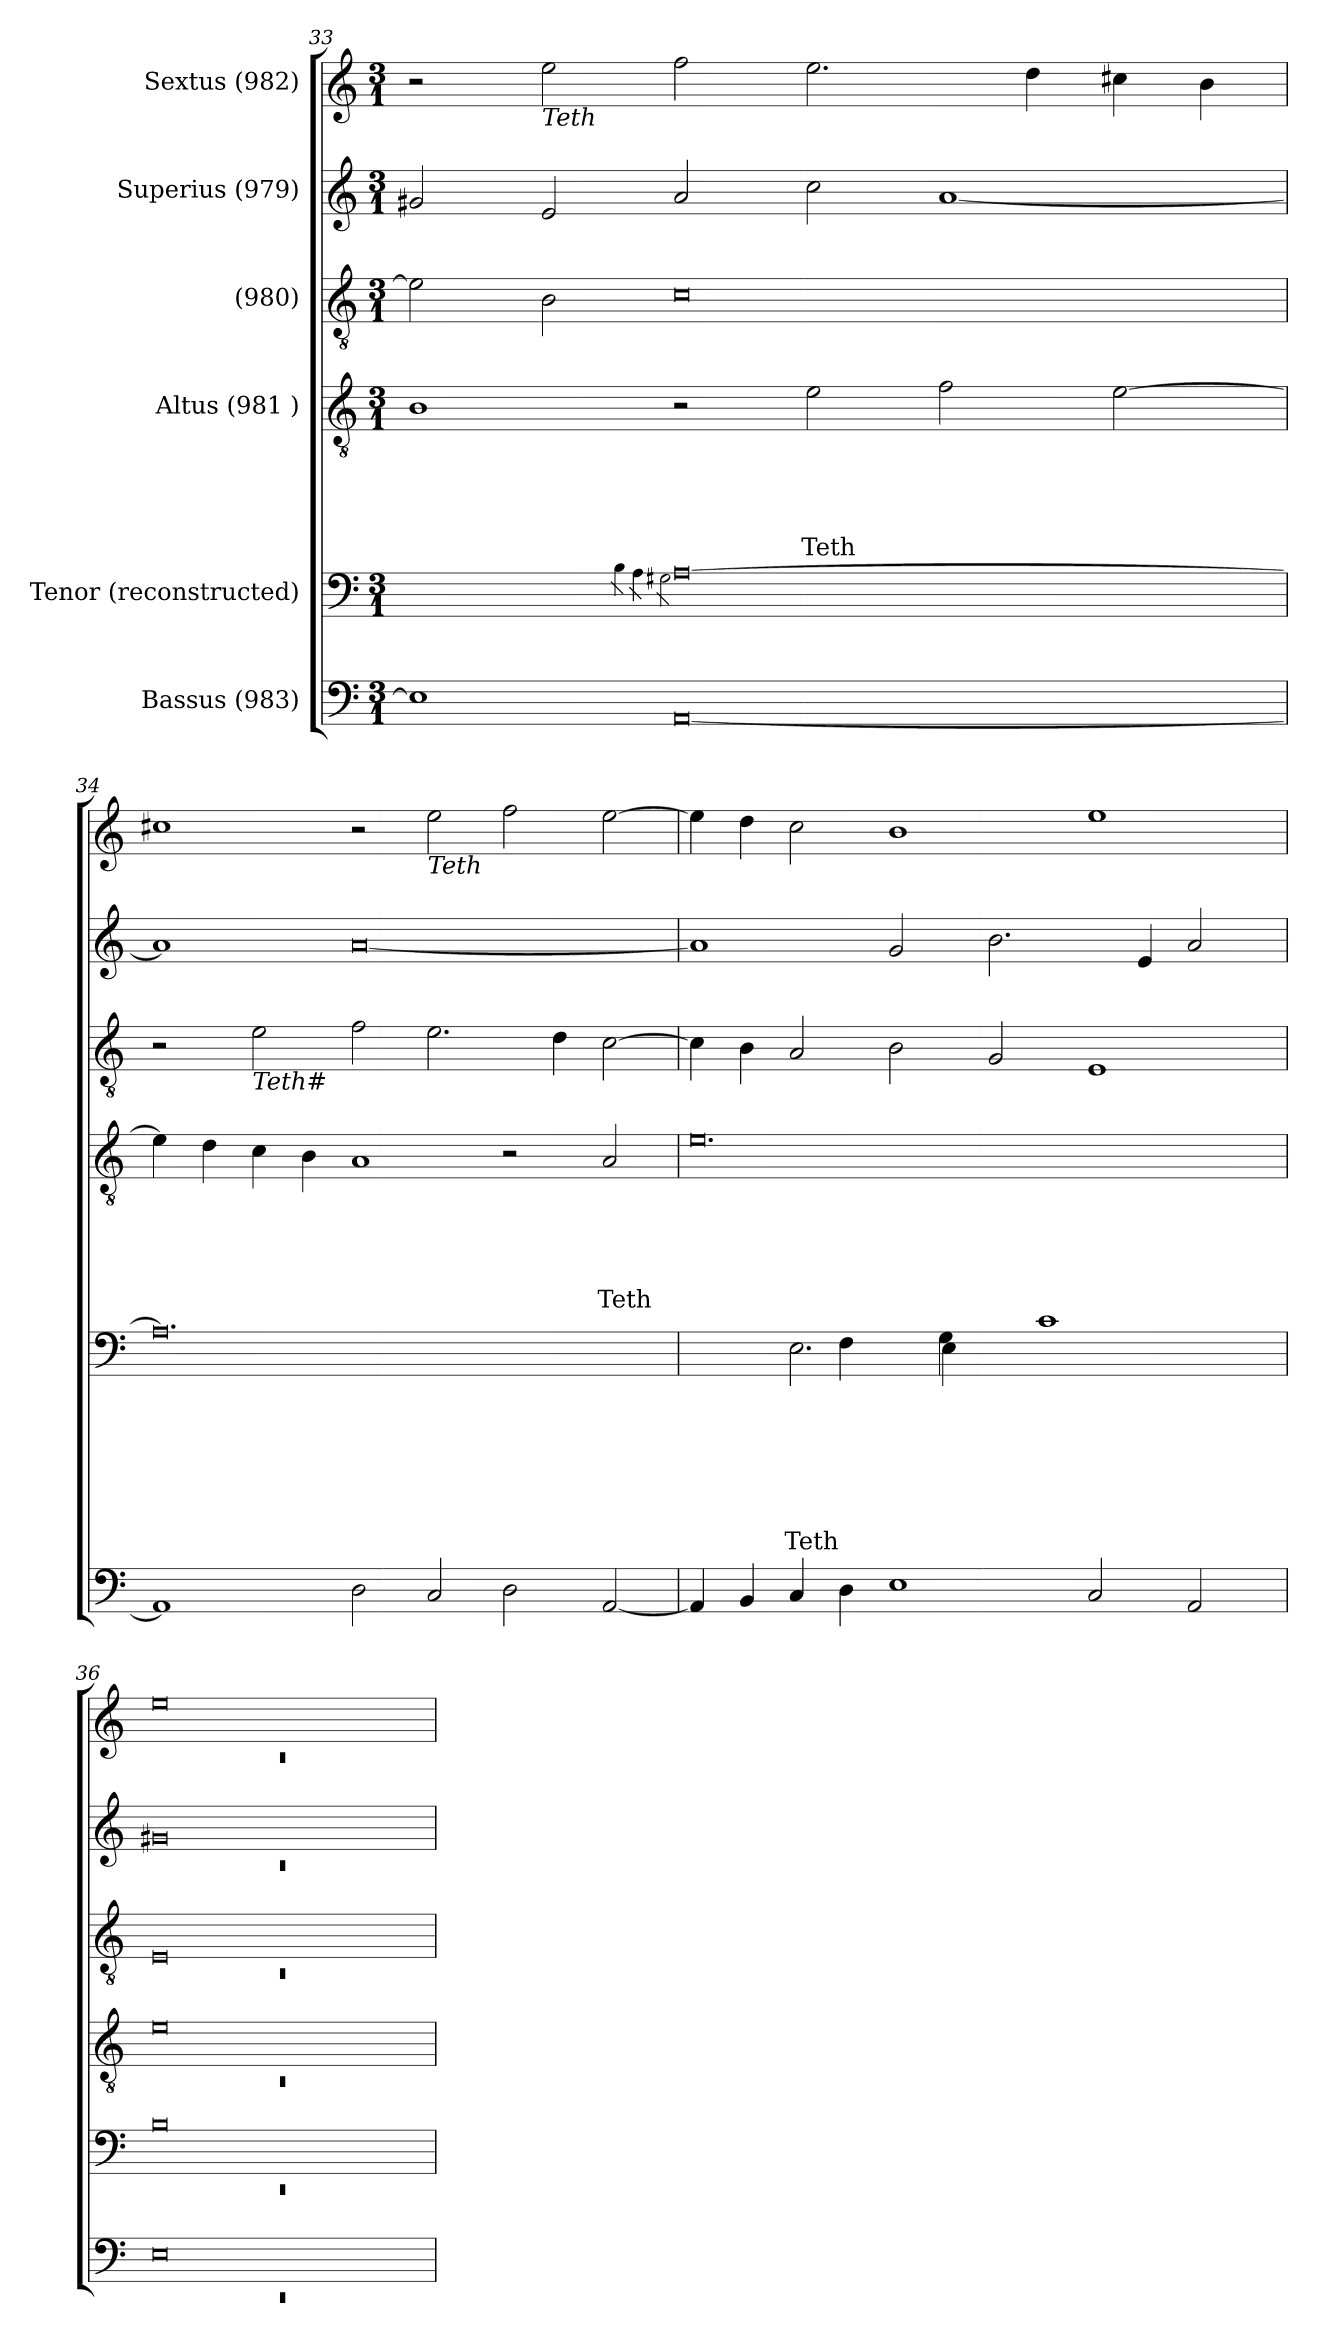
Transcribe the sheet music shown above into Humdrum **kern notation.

**kern	**text	**kern	**text	**text	**text	**text	**text	**text	**text	**kern	**text	**text	**text	**text	**text	**kern	**text	**kern	**text	**kern
*part6	*part6	*part5	*part5	*part5	*part5	*part5	*part5	*part5	*part5	*part4	*part4	*part4	*part4	*part4	*part4	*part3	*part3	*part2	*part2	*part1
*staff6	*staff6	*staff5	*staff5	*staff5	*staff5	*staff5	*staff5	*staff5	*staff5	*staff4	*staff4	*staff4	*staff4	*staff4	*staff4	*staff3	*staff3	*staff2	*staff2	*staff1
*I"Bassus (983)	*	*I"Tenor (reconstructed)	*	*	*	*	*	*	*	*I"Altus (981 )	*	*	*	*	*	*I"(980)	*	*I"Superius (979)	*	*I"Sextus (982)
!!LO:PB:g=z
*clefF4	*	*clefF4	*	*	*	*	*	*	*	*clefGv2	*	*	*	*	*	*clefGv2	*	*clefG2	*	*clefG2
*k[]	*	*k[]	*	*	*	*	*	*	*	*k[]	*	*	*	*	*	*k[]	*	*k[]	*	*k[]
*C:	*	*C:	*	*	*	*	*	*	*	*C:	*	*	*	*	*	*C:	*	*C:	*	*C:
*M3/1	*	*M3/1	*	*	*	*	*	*	*	*M3/1	*	*	*	*	*	*M3/1	*	*M3/1	*	*M3/1
=33	=33	=33	=33	=33	=33	=33	=33	=33	=33	=33	=33	=33	=33	=33	=33	=33	=33	=33	=33	=33
1E]	.	1ryy	.	.	.	.	.	.	.	1B	.	.	.	.	.	2e\]	.	2g#/	.	2r
!	!	!	!	!	!	!	!	!	!	!	!	!	!	!	!	!	!	!	!	!LO:TX:b:i:t=Teth
.	.	.	.	.	.	.	.	.	.	.	.	.	.	.	.	2B\	.	2e/	.	2ee\
.	.	4qB\	.	.	.	.	.	.	.	.	.	.	.	.	.	.	.	.	.	.
.	.	4qA\	.	.	.	.	.	.	.	.	.	.	.	.	.	.	.	.	.	.
.	.	2qG#X\	.	.	.	.	.	.	.	.	.	.	.	.	.	.	.	.	.	.
[<0AA	.	[>0A	.	.	.	.	.	.	.	2r	.	.	.	.	.	0c	.	2a/	.	2ff\
!	!	!	!	!	!	!	!	!	!	!	!	!	!	!	!LO:LY:b	!	!	!	!	!
.	.	.	.	.	.	.	.	.	.	2e\	.	.	.	.	Teth	.	.	2cc\	.	2.ee\
.	.	.	.	.	.	.	.	.	.	2f\	.	.	.	.	.	.	.	[<1a	.	.
.	.	.	.	.	.	.	.	.	.	.	.	.	.	.	.	.	.	.	.	4dd\
.	.	.	.	.	.	.	.	.	.	[>2e\	.	.	.	.	.	.	.	.	.	4cc#X\
.	.	.	.	.	.	.	.	.	.	.	.	.	.	.	.	.	.	.	.	4b\
=34	=34	=34	=34	=34	=34	=34	=34	=34	=34	=34	=34	=34	=34	=34	=34	=34	=34	=34	=34	=34
1AA]	.	0.A]	.	.	.	.	.	.	.	4e\]	.	.	.	.	.	2r	.	1a]	.	1cc#
.	.	.	.	.	.	.	.	.	.	4d\	.	.	.	.	.	.	.	.	.	.
!	!	!	!	!	!	!	!	!	!	!	!	!	!	!	!	!LO:TX:b:i:t=Teth#	!	!	!	!
.	.	.	.	.	.	.	.	.	.	4c\	.	.	.	.	.	2e\	.	.	.	.
.	.	.	.	.	.	.	.	.	.	4B\	.	.	.	.	.	.	.	.	.	.
2D\	.	.	.	.	.	.	.	.	.	1A	.	.	.	.	.	2f\	.	[<0a	.	2r
!	!	!	!	!	!	!	!	!	!	!	!	!	!	!	!	!	!	!	!	!LO:TX:b:i:t=Teth
2C/	.	.	.	.	.	.	.	.	.	.	.	.	.	.	.	2.e\	.	.	.	2ee\
2D\	.	.	.	.	.	.	.	.	.	2r	.	.	.	.	.	.	.	.	.	2ff\
.	.	.	.	.	.	.	.	.	.	.	.	.	.	.	.	4d\	.	.	.	.
!	!	!	!	!	!	!	!	!	!	!	!	!	!	!	!LO:LY:b	!	!	!	!	!
[<2AA/	.	.	.	.	.	.	.	.	.	2A/	.	.	.	.	Teth	[>2c\	.	.	.	[>2ee\
=35	=35	=35	=35	=35	=35	=35	=35	=35	=35	=35	=35	=35	=35	=35	=35	=35	=35	=35	=35	=35
*	*	*^	*	*	*	*	*	*	*	*	*	*	*	*	*	*	*	*	*	*
*	*	*	*^	*	*	*	*	*	*	*	*	*	*	*	*	*	*	*	*	*	*
4AA/]	.	2ryy	2.ryy	1ryy	.	.	.	.	.	.	.	0.e	.	.	.	.	.	4c\]	.	1a]	.	4ee\]
4BB/	.	.	.	.	.	.	.	.	.	.	.	.	.	.	.	.	.	4B\	.	.	.	4dd\
!	!	!	!	!	!	!	!	!	!	!	!LO:LY:b	!	!	!	!	!	!	!	!	!	!	!
4C/	.	2.E\	.	.	.	.	.	.	.	.	Teth	.	.	.	.	.	.	2A/	.	.	.	2cc\
4D\	.	.	4F\	.	.	.	.	.	.	.	.	.	.	.	.	.	.	.	.	.	.	.
1E	.	.	4ryy	4ryy	.	.	.	.	.	.	.	.	.	.	.	.	.	2B\	.	2g/	.	1b
.	.	4ryy	4G\	4E\	.	.	.	.	.	.	.	.	.	.	.	.	.	.	.	.	.	.
.	.	1.ryy	4ryy	4ryy	.	.	.	.	.	.	.	.	.	.	.	.	.	2G/	.	2.b\	.	.
.	.	.	1ryy	1c	.	.	.	.	.	.	.	.	.	.	.	.	.	.	.	.	.	.
2C/	.	.	.	.	.	.	.	.	.	.	.	.	.	.	.	.	.	1E	.	.	.	1ee
.	.	.	.	.	.	.	.	.	.	.	.	.	.	.	.	.	.	.	.	4e/	.	.
2AA/	.	.	.	.	.	.	.	.	.	.	.	.	.	.	.	.	.	.	.	2a/	.	.
.	.	.	4ryy	4ryy	.	.	.	.	.	.	.	.	.	.	.	.	.	.	.	.	.	.
=36	=36	=36	=36	=36	=36	=36	=36	=36	=36	=36	=36	=36	=36	=36	=36	=36	=36	=36	=36	=36	=36	=36
*^	*	*	*	*	*	*	*	*	*	*	*	*^	*	*	*	*	*	*^	*	*^	*	*^
!	!LO:N:vis=1	!	!	!LO:N:vis=1	!	!	!	!	!	!	!	!	!	!LO:N:vis=1	!	!	!	!	!	!	!LO:N:vis=1	!	!	!LO:N:vis=1	!	!	!LO:N:vis=1
*	*	*	*	*v	*v	*	*	*	*	*	*	*	*	*	*	*	*	*	*	*	*	*	*	*	*	*	*
0E	0.rEE	.	0B	0.rEE	.	.	.	.	.	.	.	0e	0.rC	.	.	.	.	.	0E	0.rC	.	0g#X	0.rc	.	0ee	0.rc
1ryy	.	.	1ryy	.	.	.	.	.	.	.	.	1ryy	.	.	.	.	.	.	1ryy	.	.	1ryy	.	.	1ryy	.
*v	*v	*	*	*	*	*	*	*	*	*	*	*v	*v	*	*	*	*	*	*v	*v	*	*v	*v	*	*v	*v
*	*	*v	*v	*	*	*	*	*	*	*	*	*	*	*	*	*	*	*	*	*	*
=	=	=	=	=	=	=	=	=	=	=	=	=	=	=	=	=	=	=	=	=
*-	*-	*-	*-	*-	*-	*-	*-	*-	*-	*-	*-	*-	*-	*-	*-	*-	*-	*-	*-	*-
